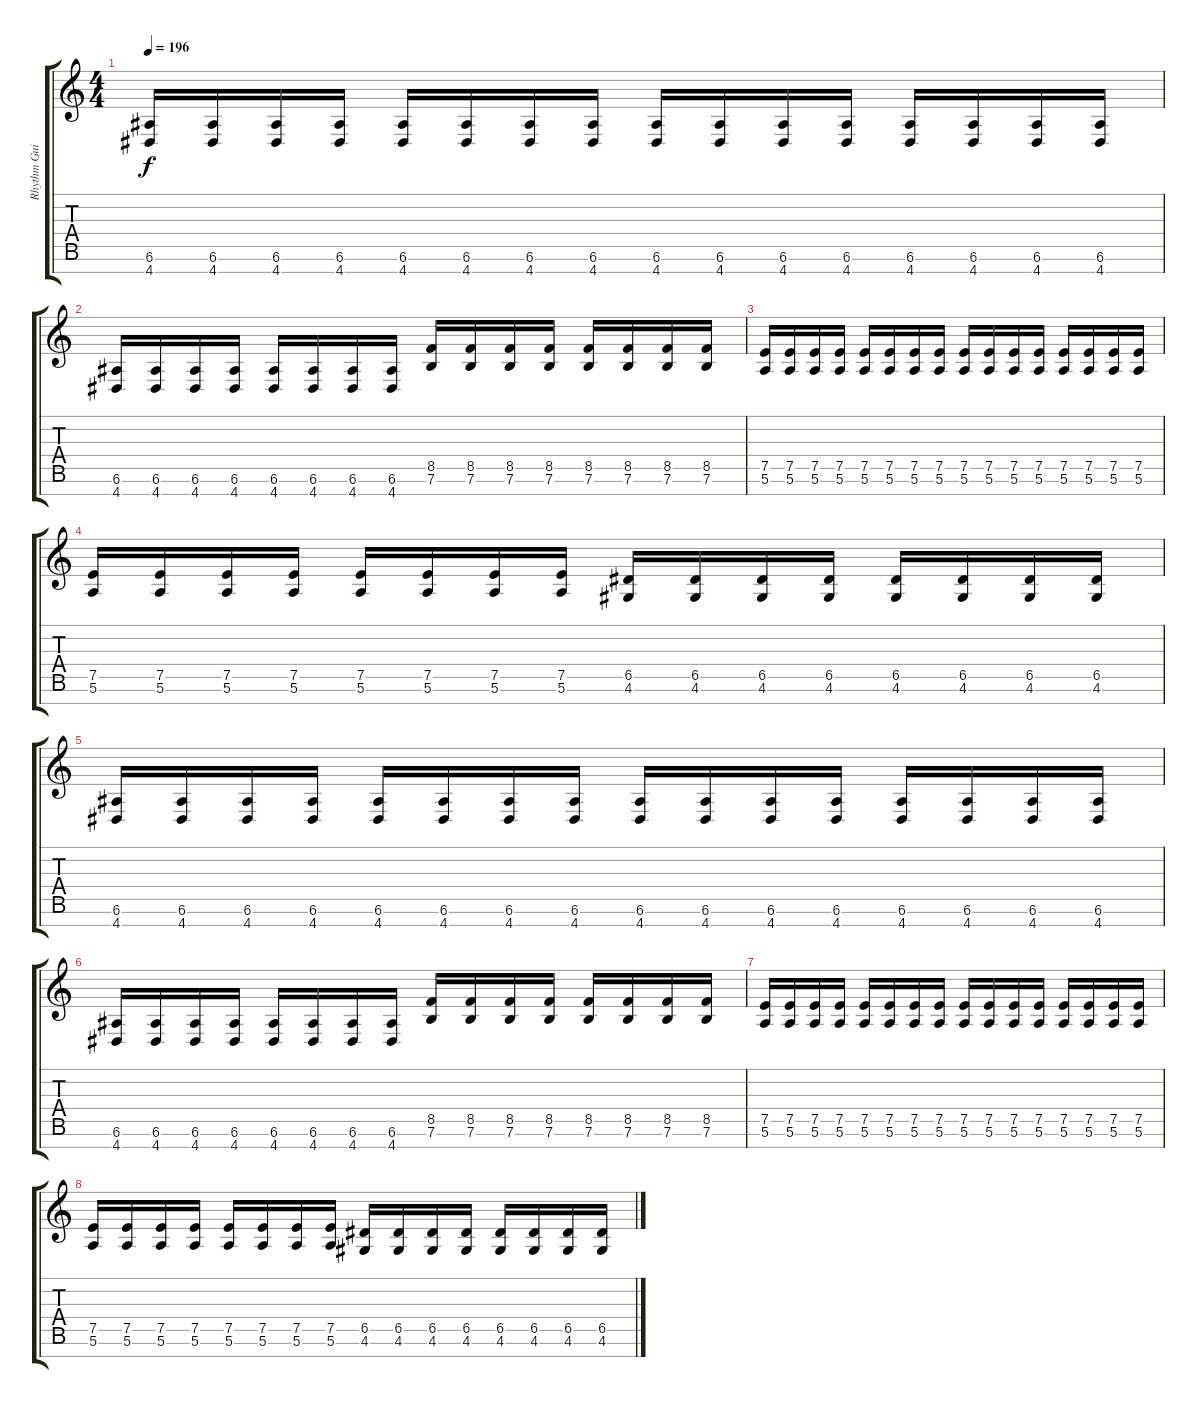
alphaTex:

\track ("Rhythm Guitar R" "Rhythm Gui") {instrument distortionguitar}
\staff {score tabs}
\tuning (E4 B3 G3 D3 A2 E2 B1) {hide}
\ts (4 4)
\tempo 196
\clef g2
\ks c
(6.6 4.7).16{dy f} (6.6 4.7).16 (6.6 4.7).16 (6.6 4.7).16 (6.6 4.7).16 (6.6 4.7).16 (6.6 4.7).16 (6.6 4.7).16 (6.6 4.7).16 (6.6 4.7).16 (6.6 4.7).16 (6.6 4.7).16 (6.6 4.7).16 (6.6 4.7).16 (6.6 4.7).16 (6.6 4.7).16 |
(6.6 4.7).16 (6.6 4.7).16 (6.6 4.7).16 (6.6 4.7).16 (6.6 4.7).16 (6.6 4.7).16 (6.6 4.7).16 (6.6 4.7).16 (8.5 7.6).16 (8.5 7.6).16 (8.5 7.6).16 (8.5 7.6).16 (8.5 7.6).16 (8.5 7.6).16 (8.5 7.6).16 (8.5 7.6).16 |
(7.5 5.6).16 (7.5 5.6).16 (7.5 5.6).16 (7.5 5.6).16 (7.5 5.6).16 (7.5 5.6).16 (7.5 5.6).16 (7.5 5.6).16 (7.5 5.6).16 (7.5 5.6).16 (7.5 5.6).16 (7.5 5.6).16 (7.5 5.6).16 (7.5 5.6).16 (7.5 5.6).16 (7.5 5.6).16 |
(7.5 5.6).16 (7.5 5.6).16 (7.5 5.6).16 (7.5 5.6).16 (7.5 5.6).16 (7.5 5.6).16 (7.5 5.6).16 (7.5 5.6).16 (6.5 4.6).16 (6.5 4.6).16 (6.5 4.6).16 (6.5 4.6).16 (6.5 4.6).16 (6.5 4.6).16 (6.5 4.6).16 (6.5 4.6).16 |
(6.6 4.7).16 (6.6 4.7).16 (6.6 4.7).16 (6.6 4.7).16 (6.6 4.7).16 (6.6 4.7).16 (6.6 4.7).16 (6.6 4.7).16 (6.6 4.7).16 (6.6 4.7).16 (6.6 4.7).16 (6.6 4.7).16 (6.6 4.7).16 (6.6 4.7).16 (6.6 4.7).16 (6.6 4.7).16 |
(6.6 4.7).16 (6.6 4.7).16 (6.6 4.7).16 (6.6 4.7).16 (6.6 4.7).16 (6.6 4.7).16 (6.6 4.7).16 (6.6 4.7).16 (8.5 7.6).16 (8.5 7.6).16 (8.5 7.6).16 (8.5 7.6).16 (8.5 7.6).16 (8.5 7.6).16 (8.5 7.6).16 (8.5 7.6).16 |
(7.5 5.6).16 (7.5 5.6).16 (7.5 5.6).16 (7.5 5.6).16 (7.5 5.6).16 (7.5 5.6).16 (7.5 5.6).16 (7.5 5.6).16 (7.5 5.6).16 (7.5 5.6).16 (7.5 5.6).16 (7.5 5.6).16 (7.5 5.6).16 (7.5 5.6).16 (7.5 5.6).16 (7.5 5.6).16 |
(7.5 5.6).16 (7.5 5.6).16 (7.5 5.6).16 (7.5 5.6).16 (7.5 5.6).16 (7.5 5.6).16 (7.5 5.6).16 (7.5 5.6).16 (6.5 4.6).16 (6.5 4.6).16 (6.5 4.6).16 (6.5 4.6).16 (6.5 4.6).16 (6.5 4.6).16 (6.5 4.6).16 (6.5 4.6).16
